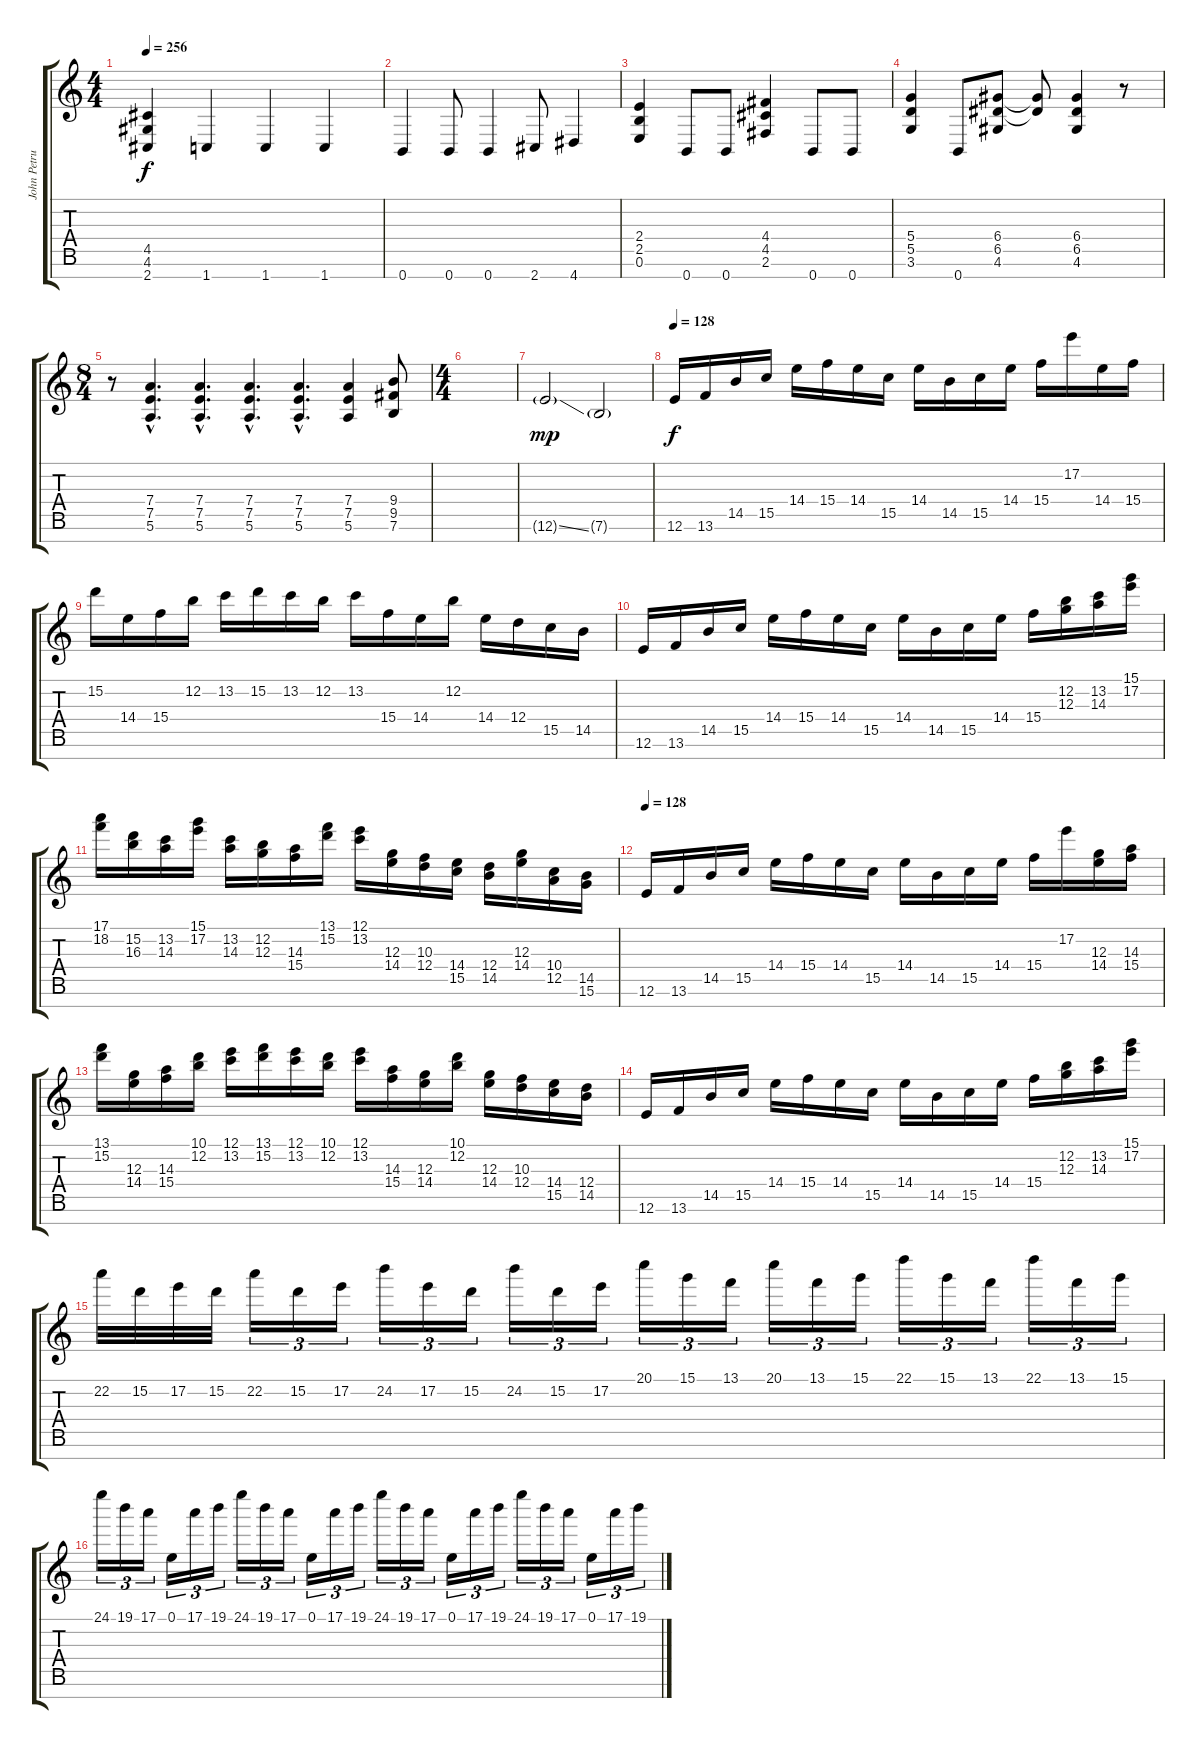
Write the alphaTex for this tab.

\track ("John Petrucci" "John Petru") {instrument overdrivenguitar}
\staff {score tabs}
\tuning (E4 B3 G3 D3 A2 E2 B1) {hide}
\ts (4 4)
\tempo 256
\clef g2
\ks c
(4.5{t} 4.6{t} 2.7{t}).4{dy f} 1.7.4 1.7.4 1.7.4 |
0.7.4 0.7.8 0.7.4 2.7.8 4.7.4 |
(2.4 2.5 0.6).4 0.7.8 0.7.8 (4.4 4.5 2.6).4 0.7.8 0.7.8 |
(5.4 5.5 3.6).4 0.7.8 (6.4 6.5 4.6).8 (6.4{t} 6.5{t}).8 (6.4 6.5 4.6).4 r.8 |
\ts (8 4)
r.8 (7.4{hac} 7.5{hac} 5.6{hac}).4{d} (7.4{hac} 7.5{hac} 5.6{hac}).4{d} (7.4{hac} 7.5{hac} 5.6{hac}).4{d} (7.4{hac} 7.5{hac} 5.6{hac}).4{d} (7.4 7.5 5.6).4 (9.4 9.5 7.6).8 |
\ts (4 4)
|
12.6{ss g}.2{dy mp} 7.6{g}.2 |
\tempo 128
12.6.16{dy f} 13.6.16 14.5.16 15.5.16 14.4.16 15.4.16 14.4.16 15.5.16 14.4.16 14.5.16 15.5.16 14.4.16 15.4.16 17.2.16 14.4.16 15.4.16 |
15.2.16 14.4.16 15.4.16 12.2.16 13.2.16 15.2.16 13.2.16 12.2.16 13.2.16 15.4.16 14.4.16 12.2.16 14.4.16 12.4.16 15.5.16 14.5.16 |
12.6.16 13.6.16 14.5.16 15.5.16 14.4.16 15.4.16 14.4.16 15.5.16 14.4.16 14.5.16 15.5.16 14.4.16 15.4.16 (12.2 12.3).16 (13.2 14.3).16 (15.1 17.2).16 |
(17.1 18.2).16 (15.2 16.3).16 (13.2 14.3).16 (15.1 17.2).16 (13.2 14.3).16 (12.2 12.3).16 (14.3 15.4).16 (13.1 15.2).16 (12.1 13.2).16 (12.3 14.4).16 (10.3 12.4).16 (14.4 15.5).16 (12.4 14.5).16 (12.3 14.4).16 (10.4 12.5).16 (14.5 15.6).16 |
\tempo 128
12.6.16 13.6.16 14.5.16 15.5.16 14.4.16 15.4.16 14.4.16 15.5.16 14.4.16 14.5.16 15.5.16 14.4.16 15.4.16 17.2.16 (12.3 14.4).16 (14.3 15.4).16 |
(13.1 15.2).16 (12.3 14.4).16 (14.3 15.4).16 (10.1 12.2).16 (12.1 13.2).16 (13.1 15.2).16 (12.1 13.2).16 (10.1 12.2).16 (12.1 13.2).16 (14.3 15.4).16 (12.3 14.4).16 (10.1 12.2).16 (12.3 14.4).16 (10.3 12.4).16 (14.4 15.5).16 (12.4 14.5).16 |
12.6.16 13.6.16 14.5.16 15.5.16 14.4.16 15.4.16 14.4.16 15.5.16 14.4.16 14.5.16 15.5.16 14.4.16 15.4.16 (12.2 12.3).16 (13.2 14.3).16 (15.1 17.2).16 |
22.2.32 15.2.32 17.2.32 15.2.32 22.2.16{tu (3 2)} 15.2.16{tu (3 2)} 17.2.16{tu (3 2)} 24.2.16{tu (3 2)} 17.2.16{tu (3 2)} 15.2.16{tu (3 2)} 24.2.16{tu (3 2)} 15.2.16{tu (3 2)} 17.2.16{tu (3 2)} 20.1.16{tu (3 2)} 15.1.16{tu (3 2)} 13.1.16{tu (3 2)} 20.1.16{tu (3 2)} 13.1.16{tu (3 2)} 15.1.16{tu (3 2)} 22.1.16{tu (3 2)} 15.1.16{tu (3 2)} 13.1.16{tu (3 2)} 22.1.16{tu (3 2)} 13.1.16{tu (3 2)} 15.1.16{tu (3 2)} |
24.1.16{tu (3 2)} 19.1.16{tu (3 2)} 17.1.16{tu (3 2)} 0.1.16{tu (3 2)} 17.1.16{tu (3 2)} 19.1.16{tu (3 2)} 24.1.16{tu (3 2)} 19.1.16{tu (3 2)} 17.1.16{tu (3 2)} 0.1.16{tu (3 2)} 17.1.16{tu (3 2)} 19.1.16{tu (3 2)} 24.1.16{tu (3 2)} 19.1.16{tu (3 2)} 17.1.16{tu (3 2)} 0.1.16{tu (3 2)} 17.1.16{tu (3 2)} 19.1.16{tu (3 2)} 24.1.16{tu (3 2)} 19.1.16{tu (3 2)} 17.1.16{tu (3 2)} 0.1.16{tu (3 2)} 17.1.16{tu (3 2)} 19.1.16{tu (3 2)}
